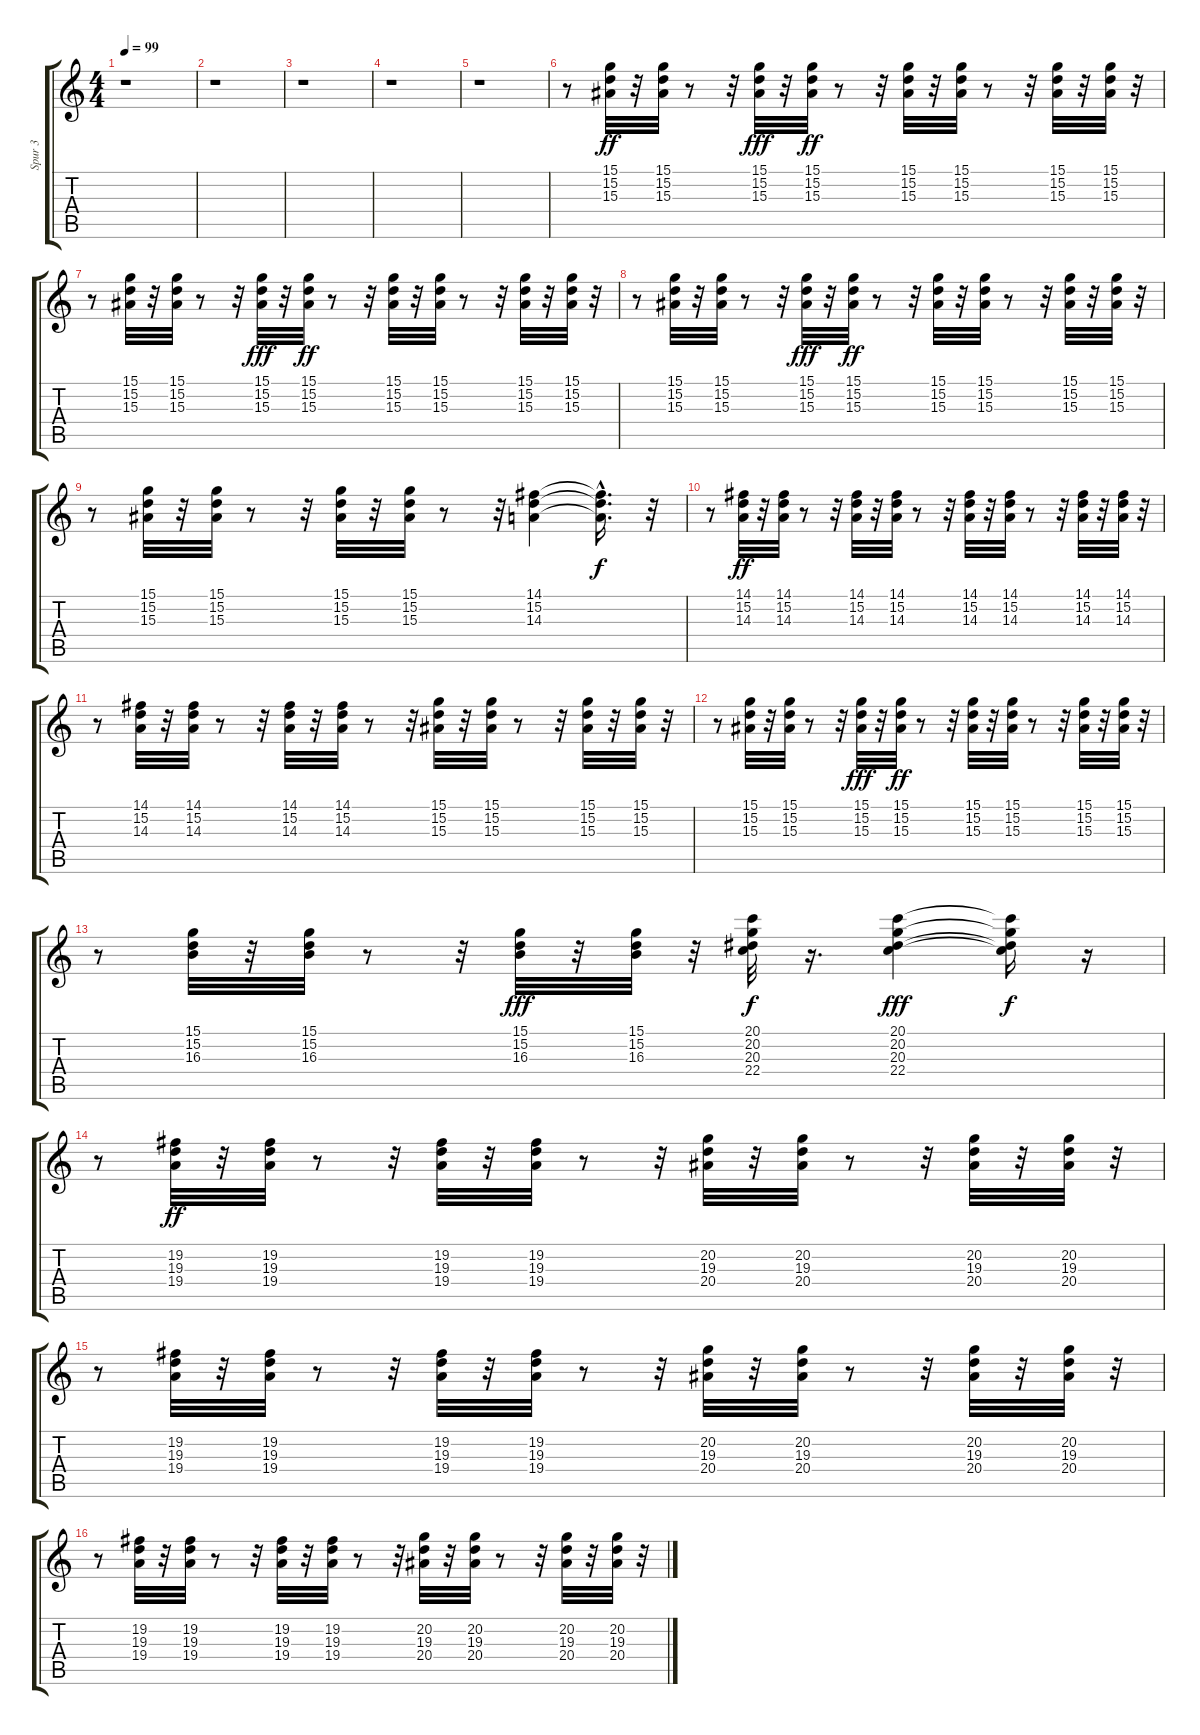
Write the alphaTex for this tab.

\track ("Spur 3" "Spur 3") {instrument acousticgrandpiano}
\staff {score tabs}
\tuning (E4 B3 G3 D3 A2 E2) {hide}
\ts (4 4)
\tempo 99
\clef g2
\ks c
r.1{dy ff instrument acousticgrandpiano} |
r.1 |
r.1 |
r.1 |
r.1 |
r.8 (15.1 15.2 15.3).32{volume 9 balance 9 instrument brightacousticpiano} r.32 (15.1 15.2 15.3).32 r.8 r.32 (15.1 15.2 15.3).32{dy fff} r.32 (15.1 15.2 15.3).32{dy ff} r.8 r.32 (15.1 15.2 15.3).32 r.32 (15.1 15.2 15.3).32 r.8 r.32 (15.1 15.2 15.3).32 r.32 (15.1 15.2 15.3).32 r.32 |
r.8 (15.1 15.2 15.3).32 r.32 (15.1 15.2 15.3).32 r.8 r.32 (15.1 15.2 15.3).32{dy fff} r.32 (15.1 15.2 15.3).32{dy ff} r.8 r.32 (15.1 15.2 15.3).32 r.32 (15.1 15.2 15.3).32 r.8 r.32 (15.1 15.2 15.3).32 r.32 (15.1 15.2 15.3).32 r.32 |
r.8 (15.1 15.2 15.3).32 r.32 (15.1 15.2 15.3).32 r.8 r.32 (15.1 15.2 15.3).32{dy fff} r.32 (15.1 15.2 15.3).32{dy ff} r.8 r.32 (15.1 15.2 15.3).32 r.32 (15.1 15.2 15.3).32 r.8 r.32 (15.1 15.2 15.3).32 r.32 (15.1 15.2 15.3).32 r.32 |
r.8 (15.1 15.2 15.3).32 r.32 (15.1 15.2 15.3).32 r.8 r.32 (15.1 15.2 15.3).32 r.32 (15.1 15.2 15.3).32 r.8 r.32 (14.1 15.2 14.3).4 (14.1{hac t} 15.2{hac t} 14.3{hac t}).16{d dy f} r.32 |
r.8 (14.1 15.2 14.3).32{dy ff} r.32 (14.1 15.2 14.3).32 r.8 r.32 (14.1 15.2 14.3).32 r.32 (14.1 15.2 14.3).32 r.8 r.32 (14.1 15.2 14.3).32 r.32 (14.1 15.2 14.3).32 r.8 r.32 (14.1 15.2 14.3).32 r.32 (14.1 15.2 14.3).32 r.32 |
r.8 (14.1 15.2 14.3).32 r.32 (14.1 15.2 14.3).32 r.8 r.32 (14.1 15.2 14.3).32 r.32 (14.1 15.2 14.3).32 r.8 r.32 (15.1 15.2 15.3).32 r.32 (15.1 15.2 15.3).32 r.8 r.32 (15.1 15.2 15.3).32 r.32 (15.1 15.2 15.3).32 r.32 |
r.8 (15.1 15.2 15.3).32 r.32 (15.1 15.2 15.3).32 r.8 r.32 (15.1 15.2 15.3).32{dy fff} r.32 (15.1 15.2 15.3).32{dy ff} r.8 r.32 (15.1 15.2 15.3).32 r.32 (15.1 15.2 15.3).32 r.8 r.32 (15.1 15.2 15.3).32 r.32 (15.1 15.2 15.3).32 r.32 |
r.8 (15.1 15.2 16.3).32 r.32 (15.1 15.2 16.3).32 r.8 r.32 (15.1 15.2 16.3).32{dy fff} r.32 (15.1 15.2 16.3).32 r.32 (20.1 20.2 20.3 22.4).32{dy f} r.16{d} (20.1 20.2 20.3 22.4).4{dy fff} (20.1{t} 20.2{t} 20.3{t} 22.4{t}).16{dy f} r.16 |
r.8 (19.2 19.3 19.4).32{dy ff} r.32 (19.2 19.3 19.4).32 r.8 r.32 (19.2 19.3 19.4).32 r.32 (19.2 19.3 19.4).32 r.8 r.32 (20.2 19.3 20.4).32 r.32 (20.2 19.3 20.4).32 r.8 r.32 (20.2 19.3 20.4).32 r.32 (20.2 19.3 20.4).32 r.32 |
r.8 (19.2 19.3 19.4).32 r.32 (19.2 19.3 19.4).32 r.8 r.32 (19.2 19.3 19.4).32 r.32 (19.2 19.3 19.4).32 r.8 r.32 (20.2 19.3 20.4).32 r.32 (20.2 19.3 20.4).32 r.8 r.32 (20.2 19.3 20.4).32 r.32 (20.2 19.3 20.4).32 r.32 |
r.8 (19.2 19.3 19.4).32 r.32 (19.2 19.3 19.4).32 r.8 r.32 (19.2 19.3 19.4).32 r.32 (19.2 19.3 19.4).32 r.8 r.32 (20.2 19.3 20.4).32 r.32 (20.2 19.3 20.4).32 r.8 r.32 (20.2 19.3 20.4).32 r.32 (20.2 19.3 20.4).32 r.32
